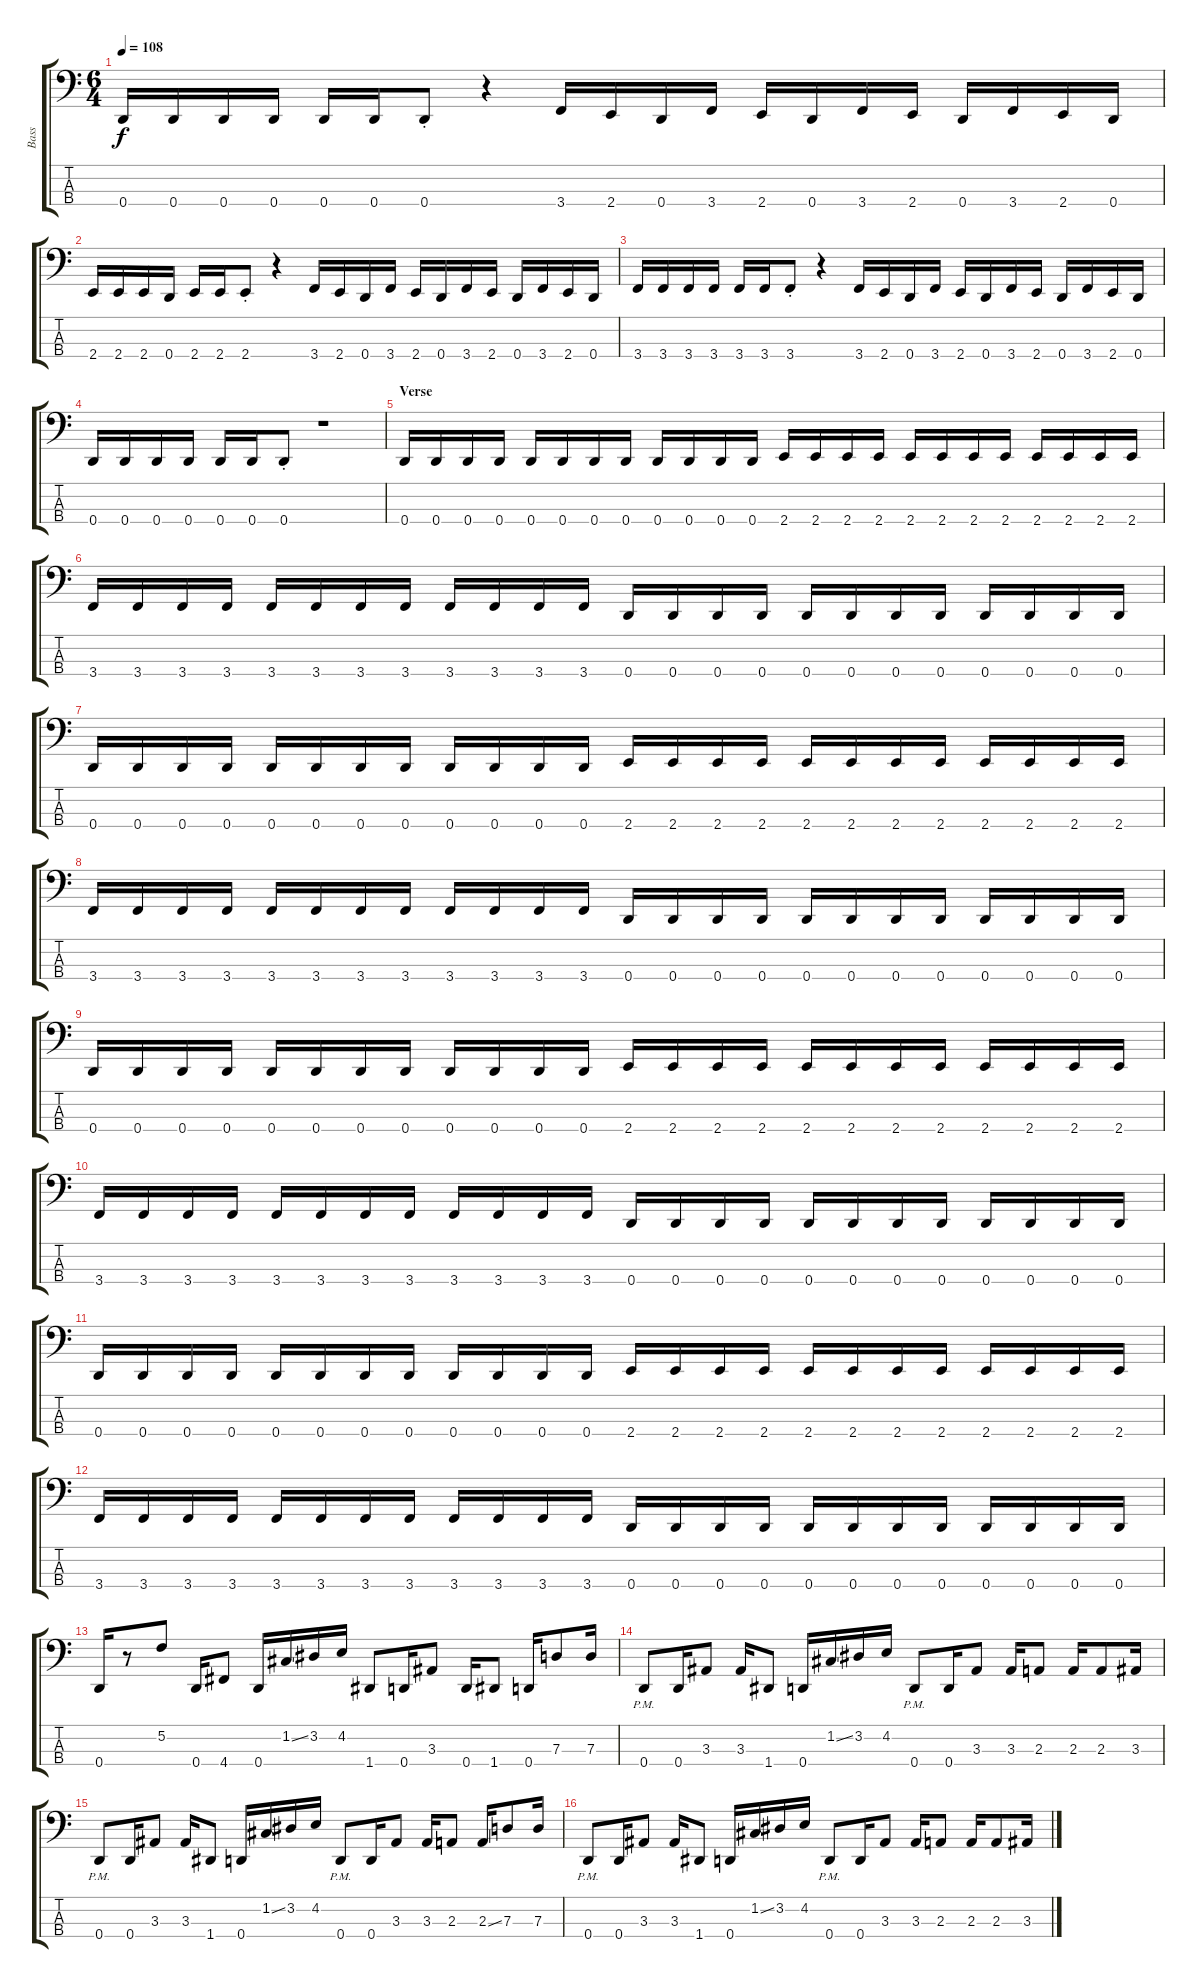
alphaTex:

\track ("Bass" "Bass") {instrument electricbassfinger}
\staff {score tabs}
\tuning (F2 C2 G1 D1) {hide}
\ts (6 4)
\tempo 108
\clef f4
\ks c
0.4.16{dy f} 0.4.16 0.4.16 0.4.16 0.4.16 0.4.16 0.4{st}.8 r.4 3.4.16 2.4.16 0.4.16 3.4.16 2.4.16 0.4.16 3.4.16 2.4.16 0.4.16 3.4.16 2.4.16 0.4.16 |
2.4.16 2.4.16 2.4.16 0.4.16 2.4.16 2.4.16 2.4{st}.8 r.4 3.4.16 2.4.16 0.4.16 3.4.16 2.4.16 0.4.16 3.4.16 2.4.16 0.4.16 3.4.16 2.4.16 0.4.16 |
3.4.16 3.4.16 3.4.16 3.4.16 3.4.16 3.4.16 3.4{st}.8 r.4 3.4.16 2.4.16 0.4.16 3.4.16 2.4.16 0.4.16 3.4.16 2.4.16 0.4.16 3.4.16 2.4.16 0.4.16 |
0.4.16 0.4.16 0.4.16 0.4.16 0.4.16 0.4.16 0.4{st}.8 r.1 |
\section ("" "Verse")
0.4.16 0.4.16 0.4.16 0.4.16 0.4.16 0.4.16 0.4.16 0.4.16 0.4.16 0.4.16 0.4.16 0.4.16 2.4.16 2.4.16 2.4.16 2.4.16 2.4.16 2.4.16 2.4.16 2.4.16 2.4.16 2.4.16 2.4.16 2.4.16 |
3.4.16 3.4.16 3.4.16 3.4.16 3.4.16 3.4.16 3.4.16 3.4.16 3.4.16 3.4.16 3.4.16 3.4.16 0.4.16 0.4.16 0.4.16 0.4.16 0.4.16 0.4.16 0.4.16 0.4.16 0.4.16 0.4.16 0.4.16 0.4.16 |
0.4.16 0.4.16 0.4.16 0.4.16 0.4.16 0.4.16 0.4.16 0.4.16 0.4.16 0.4.16 0.4.16 0.4.16 2.4.16 2.4.16 2.4.16 2.4.16 2.4.16 2.4.16 2.4.16 2.4.16 2.4.16 2.4.16 2.4.16 2.4.16 |
3.4.16 3.4.16 3.4.16 3.4.16 3.4.16 3.4.16 3.4.16 3.4.16 3.4.16 3.4.16 3.4.16 3.4.16 0.4.16 0.4.16 0.4.16 0.4.16 0.4.16 0.4.16 0.4.16 0.4.16 0.4.16 0.4.16 0.4.16 0.4.16 |
0.4.16 0.4.16 0.4.16 0.4.16 0.4.16 0.4.16 0.4.16 0.4.16 0.4.16 0.4.16 0.4.16 0.4.16 2.4.16 2.4.16 2.4.16 2.4.16 2.4.16 2.4.16 2.4.16 2.4.16 2.4.16 2.4.16 2.4.16 2.4.16 |
3.4.16 3.4.16 3.4.16 3.4.16 3.4.16 3.4.16 3.4.16 3.4.16 3.4.16 3.4.16 3.4.16 3.4.16 0.4.16 0.4.16 0.4.16 0.4.16 0.4.16 0.4.16 0.4.16 0.4.16 0.4.16 0.4.16 0.4.16 0.4.16 |
0.4.16 0.4.16 0.4.16 0.4.16 0.4.16 0.4.16 0.4.16 0.4.16 0.4.16 0.4.16 0.4.16 0.4.16 2.4.16 2.4.16 2.4.16 2.4.16 2.4.16 2.4.16 2.4.16 2.4.16 2.4.16 2.4.16 2.4.16 2.4.16 |
3.4.16 3.4.16 3.4.16 3.4.16 3.4.16 3.4.16 3.4.16 3.4.16 3.4.16 3.4.16 3.4.16 3.4.16 0.4.16 0.4.16 0.4.16 0.4.16 0.4.16 0.4.16 0.4.16 0.4.16 0.4.16 0.4.16 0.4.16 0.4.16 |
\section ("" "")
0.4.16 r.8 5.2.8 0.4.16 4.4.8 0.4.16 1.2{ss}.16 3.2.16 4.2.16 1.4.8 0.4.16 3.3.8 0.4.16 1.4.8 0.4.16 7.3.8 7.3.16 |
0.4{pm}.8 0.4.16 3.3.8 3.3.16 1.4.8 0.4.16 1.2{ss}.16 3.2.16 4.2.16 0.4{pm}.8 0.4.16 3.3.8 3.3.16 2.3.8 2.3.16 2.3.8 3.3.16 |
0.4{pm}.8 0.4.16 3.3.8 3.3.16 1.4.8 0.4.16 1.2{ss}.16 3.2.16 4.2.16 0.4{pm}.8 0.4.16 3.3.8 3.3.16 2.3.8 2.3{ss}.16 7.3.8 7.3.16 |
0.4{pm}.8 0.4.16 3.3.8 3.3.16 1.4.8 0.4.16 1.2{ss}.16 3.2.16 4.2.16 0.4{pm}.8 0.4.16 3.3.8 3.3.16 2.3.8 2.3.16 2.3.8 3.3.16
